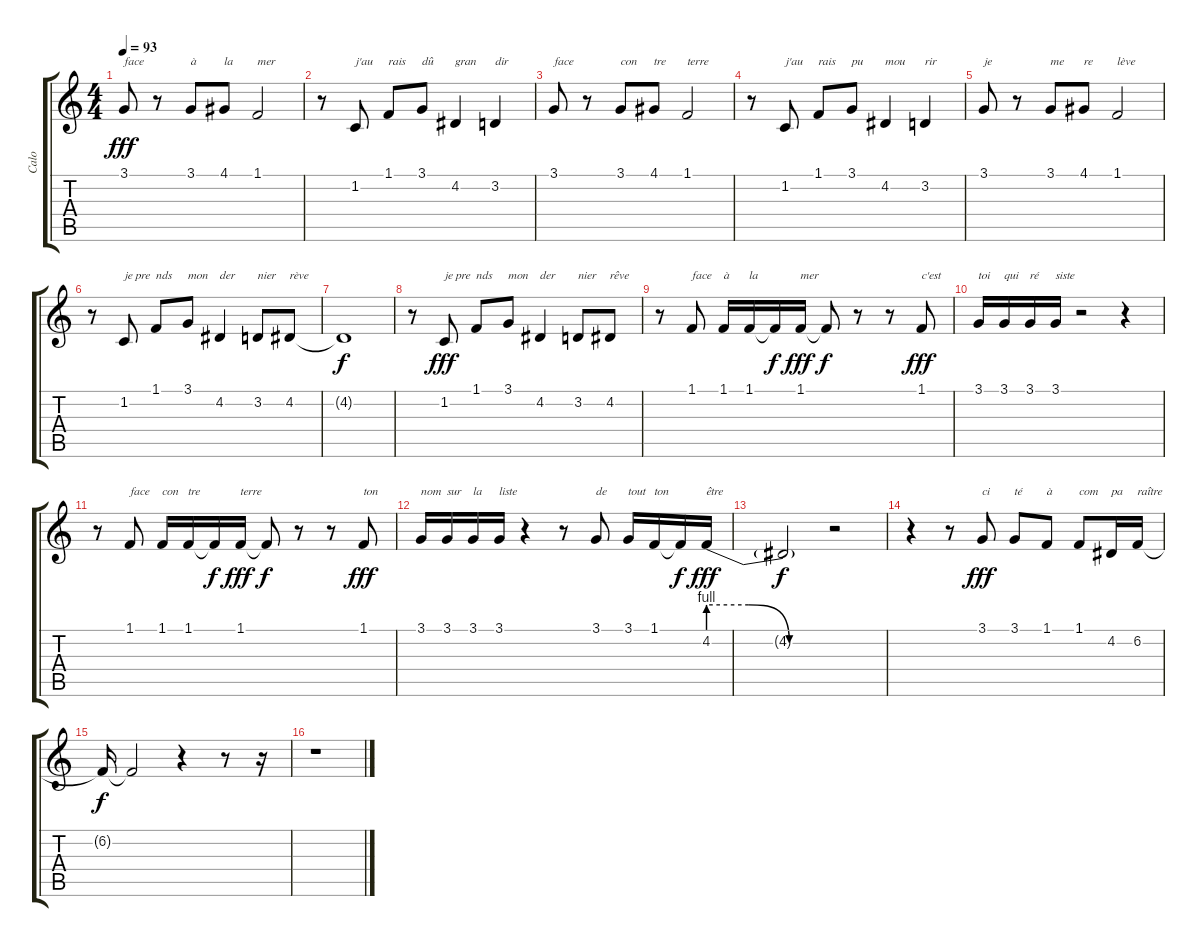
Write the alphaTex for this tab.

\track ("Calo" "Calo") {instrument sopranosax}
\staff {score tabs}
\tuning (E4 B3 G3 D3 A2 E2) {hide}
\ts (4 4)
\tempo 93
\clef g2
\ks c
3.1.8{txt "face" dy fff} r.8 3.1.8{txt "à"} 4.1.8{txt "la"} 1.1.2{txt "mer"} |
r.8 1.2.8{txt "j'au"} 1.1.8{txt "rais"} 3.1.8{txt "dû"} 4.2.4{txt "gran"} 3.2.4{txt "dir"} |
3.1.8{txt "face"} r.8 3.1.8{txt "con"} 4.1.8{txt "tre"} 1.1.2{txt "terre"} |
r.8 1.2.8{txt "j'au"} 1.1.8{txt "rais"} 3.1.8{txt "pu"} 4.2.4{txt "mou"} 3.2.4{txt "rir"} |
3.1.8{txt "je"} r.8 3.1.8{txt "me"} 4.1.8{txt "re"} 1.1.2{txt "lève"} |
r.8 1.2.8{txt "je pre"} 1.1.8{txt "nds"} 3.1.8{txt "mon"} 4.2.4{txt "der"} 3.2.8{txt "nier"} 4.2.8{txt "rève"} |
4.2{t}.1{dy f} |
r.8 1.2.8{txt "je pre" dy fff} 1.1.8{txt "nds"} 3.1.8{txt "mon"} 4.2.4{txt "der"} 3.2.8{txt "nier"} 4.2.8{txt "rêve"} |
r.8 1.1.8{txt "face"} 1.1.16{txt "à"} 1.1.16{txt "la"} 1.1{t}.16{dy f} 1.1.16{txt "mer" dy fff} 1.1{t}.8{dy f} r.8 r.8 1.1.8{txt "c'est" dy fff} |
3.1.16{txt "toi"} 3.1.16{txt "qui"} 3.1.16{txt "ré"} 3.1.16{txt "siste"} r.2 r.4 |
r.8 1.1.8{txt "face"} 1.1.16{txt "con"} 1.1.16{txt "tre"} 1.1{t}.16{dy f} 1.1.16{txt "terre" dy fff} 1.1{t}.8{dy f} r.8 r.8 1.1.8{txt "ton" dy fff} |
3.1.16{txt "nom"} 3.1.16{txt "sur"} 3.1.16{txt "la"} 3.1.16{txt "liste"} r.4 r.8 3.1.8{txt "de"} 3.1.16{txt "tout"} 1.1.16{txt "ton"} 1.1{t}.16{dy f} 4.2{be (custom 0 4 20 4 40 0 60 0)}.16{txt "être" dy fff} |
4.2{t}.2{dy f} r.2 |
r.4 r.8 3.1.8{txt "ci" dy fff} 3.1.8{txt "té"} 1.1.8{txt "à"} 1.1.8{txt "com"} 4.2.16{txt "pa"} 6.2.16{txt "raître"} |
6.2{t}.16{dy f} 6.2{t}.2 r.4 r.8 r.16 |
r.1
